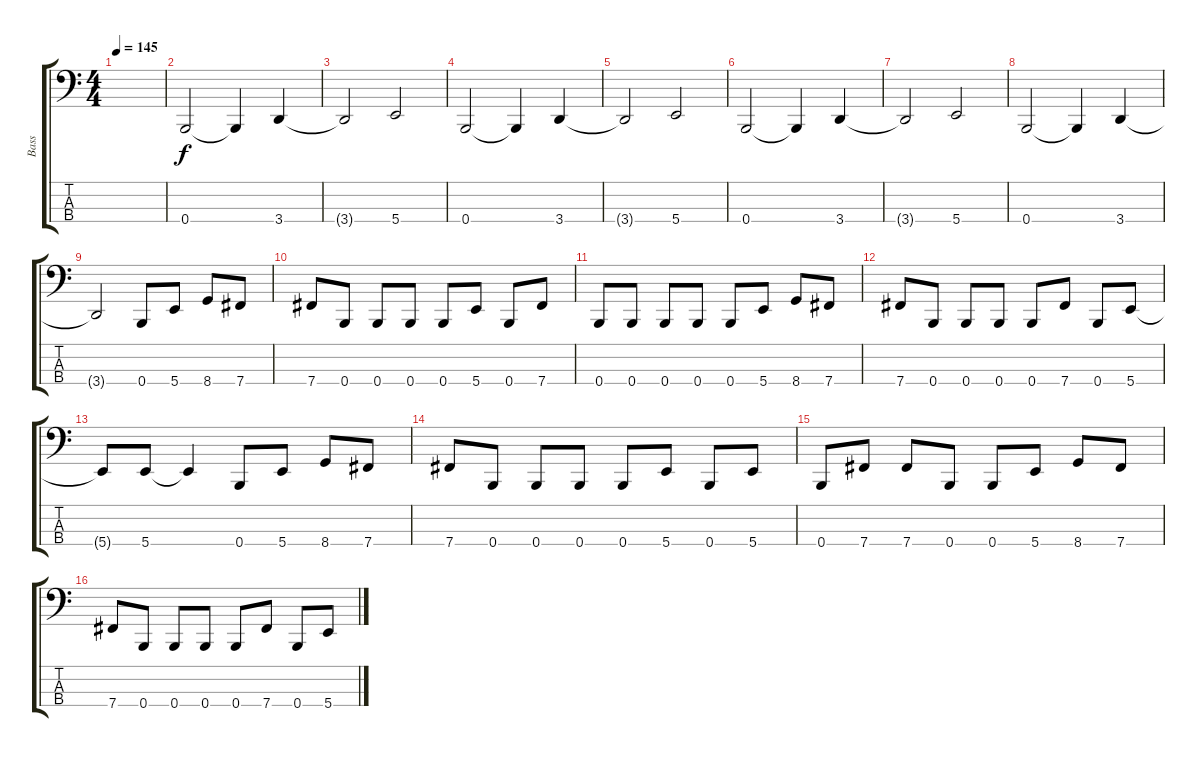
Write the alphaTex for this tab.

\track ("Bass" "Bass") {instrument electricbassfinger}
\staff {score tabs}
\tuning (E2 B1 Gb1 B0) {hide}
\ts (4 4)
\tempo 145
\clef f4
\ks c
|
0.4.2 0.4{t}.4 3.4.4 |
3.4{t}.2 5.4.2 |
0.4.2 0.4{t}.4 3.4.4 |
3.4{t}.2 5.4.2 |
0.4.2 0.4{t}.4 3.4.4 |
3.4{t}.2 5.4.2 |
0.4.2 0.4{t}.4 3.4.4 |
3.4{t}.2 0.4.8 5.4.8 8.4.8 7.4.8 |
7.4.8 0.4.8 0.4.8 0.4.8 0.4.8 5.4.8 0.4.8 7.4.8 |
0.4.8 0.4.8 0.4.8 0.4.8 0.4.8 5.4.8 8.4.8 7.4.8 |
7.4.8 0.4.8 0.4.8 0.4.8 0.4.8 7.4.8 0.4.8 5.4.8 |
5.4{t}.8 5.4.8 5.4{t}.4 0.4.8 5.4.8 8.4.8 7.4.8 |
7.4.8 0.4.8 0.4.8 0.4.8 0.4.8 5.4.8 0.4.8 5.4.8 |
0.4.8 7.4.8 7.4.8 0.4.8 0.4.8 5.4.8 8.4.8 7.4.8 |
7.4.8 0.4.8 0.4.8 0.4.8 0.4.8 7.4.8 0.4.8 5.4.8
